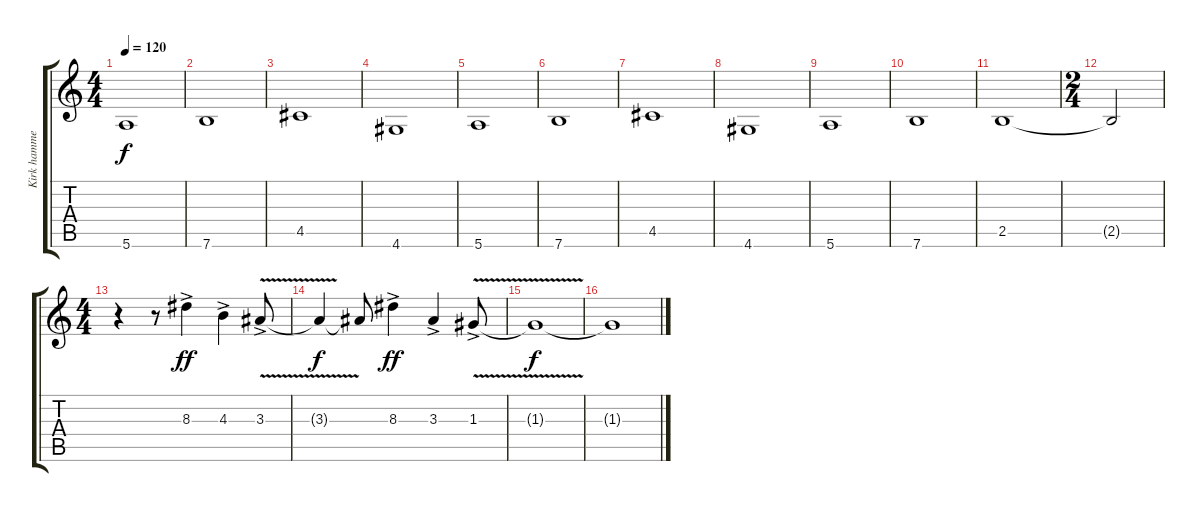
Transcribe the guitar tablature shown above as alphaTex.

\track ("Kirk hammett" "Kirk hamme") {instrument electricguitarjazz}
\staff {score tabs}
\tuning (E4 B3 G3 D3 A2 E2) {hide}
\ts (4 4)
\tempo 120
\clef g2
\ks c
5.6.1{dy f} |
7.6.1 |
4.5.1 |
4.6.1 |
5.6.1 |
7.6.1 |
4.5.1 |
4.6.1 |
5.6.1 |
7.6.1 |
2.5.1 |
\ts (2 4)
2.5{t}.2 |
\ts (4 4)
r.4 r.8 8.3{ac}.4{dy ff} 4.3{ac}.4 3.3{v ac}.8 |
3.3{t}.4{dy f} 3.3{t}.8 8.3{ac}.4{dy ff} 3.3{ac}.4 1.3{v ac}.8 |
1.3{t}.1{dy f} |
1.3{t}.1
